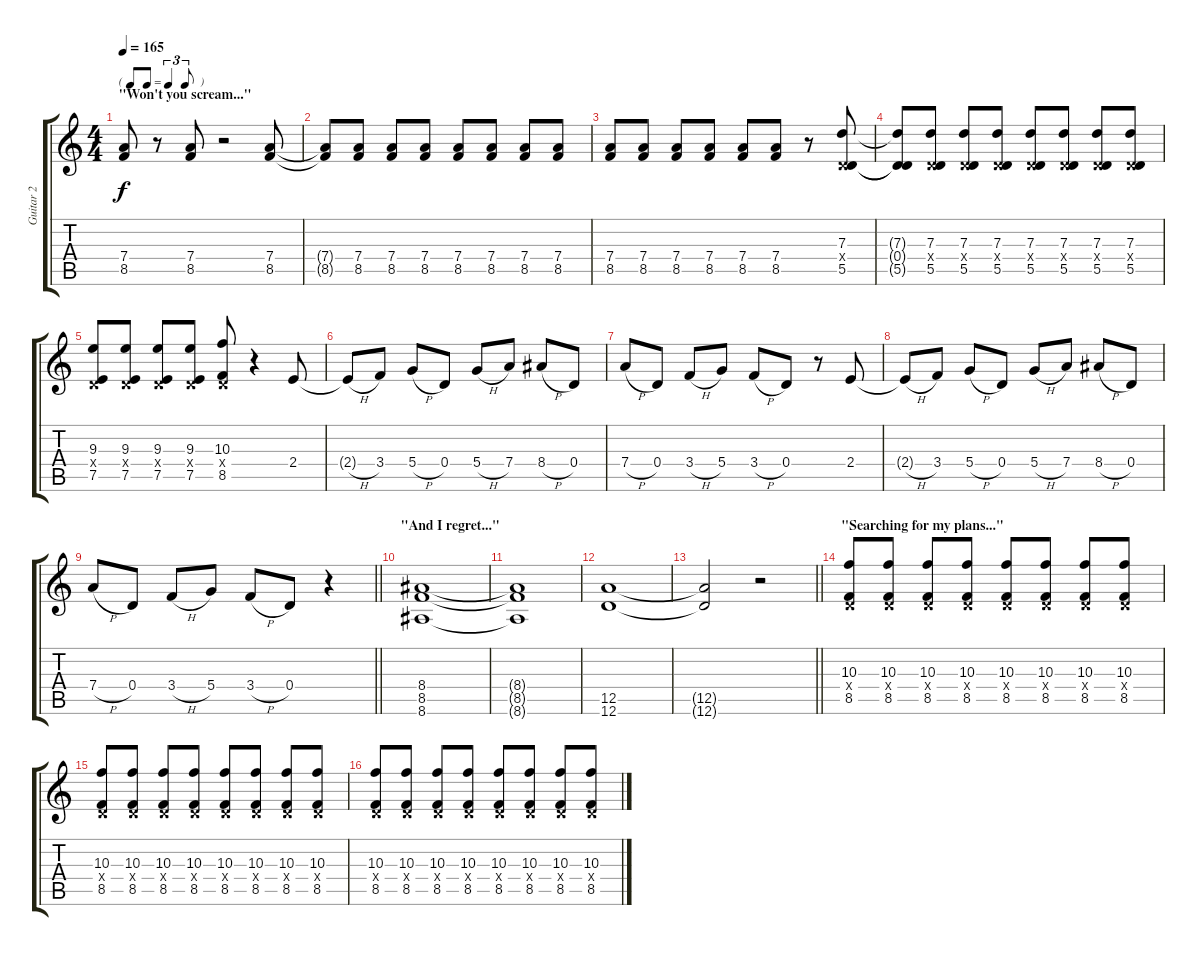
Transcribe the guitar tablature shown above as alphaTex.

\track ("Guitar 2" "Guitar 2") {instrument distortionguitar}
\staff {score tabs}
\tuning (E4 B3 G3 D3 A2 D2) {hide}
\ts (4 4)
\tf triplet8th
\section ("" "\"Won't you scream...\"")
\tempo 165
\clef g2
\ks c
(7.4 8.5).8{dy f} r.8 (7.4 8.5).8 r.2 (7.4 8.5).8 |
(7.4{t} 8.5{t}).8 (7.4 8.5).8 (7.4 8.5).8 (7.4 8.5).8 (7.4 8.5).8 (7.4 8.5).8 (7.4 8.5).8 (7.4 8.5).8 |
(7.4 8.5).8 (7.4 8.5).8 (7.4 8.5).8 (7.4 8.5).8 (7.4 8.5).8 (7.4 8.5).8 r.8 (7.3 0.4{x} 5.5).8 |
(7.3{t} 0.4{t} 5.5{t}).8 (7.3 0.4{x} 5.5).8 (7.3 0.4{x} 5.5).8 (7.3 0.4{x} 5.5).8 (7.3 0.4{x} 5.5).8 (7.3 0.4{x} 5.5).8 (7.3 0.4{x} 5.5).8 (7.3 0.4{x} 5.5).8 |
(9.3 0.4{x} 7.5).8 (9.3 0.4{x} 7.5).8 (9.3 0.4{x} 7.5).8 (9.3 0.4{x} 7.5).8 (10.3 0.4{x} 8.5).8 r.4 2.4.8 |
2.4{h t}.8 3.4.8 5.4{h}.8 0.4.8 5.4{h}.8 7.4.8 8.4{h}.8 0.4.8 |
7.4{h}.8 0.4.8 3.4{h}.8 5.4.8 3.4{h}.8 0.4.8 r.8 2.4.8 |
2.4{h t}.8 3.4.8 5.4{h}.8 0.4.8 5.4{h}.8 7.4.8 8.4{h}.8 0.4.8 |
\barLineRight lightlight
7.4{h}.8 0.4.8 3.4{h}.8 5.4.8 3.4{h}.8 0.4.8 r.4 |
\section ("" "\"And I regret...\"")
(8.4 8.5 8.6).1 |
(8.4{t} 8.5{t} 8.6{t}).1 |
(12.5 12.6).1 |
\barLineRight lightlight
(12.5{t} 12.6{t}).2 r.2 |
\section ("" "\"Searching for my plans...\"")
(10.3 0.4{x} 8.5).8{volume 8} (10.3 0.4{x} 8.5).8 (10.3 0.4{x} 8.5).8 (10.3 0.4{x} 8.5).8 (10.3 0.4{x} 8.5).8 (10.3 0.4{x} 8.5).8 (10.3 0.4{x} 8.5).8 (10.3 0.4{x} 8.5).8 |
(10.3 0.4{x} 8.5).8 (10.3 0.4{x} 8.5).8 (10.3 0.4{x} 8.5).8 (10.3 0.4{x} 8.5).8 (10.3 0.4{x} 8.5).8 (10.3 0.4{x} 8.5).8 (10.3 0.4{x} 8.5).8 (10.3 0.4{x} 8.5).8 |
(10.3 0.4{x} 8.5).8 (10.3 0.4{x} 8.5).8 (10.3 0.4{x} 8.5).8 (10.3 0.4{x} 8.5).8 (10.3 0.4{x} 8.5).8 (10.3 0.4{x} 8.5).8 (10.3 0.4{x} 8.5).8 (10.3 0.4{x} 8.5).8
